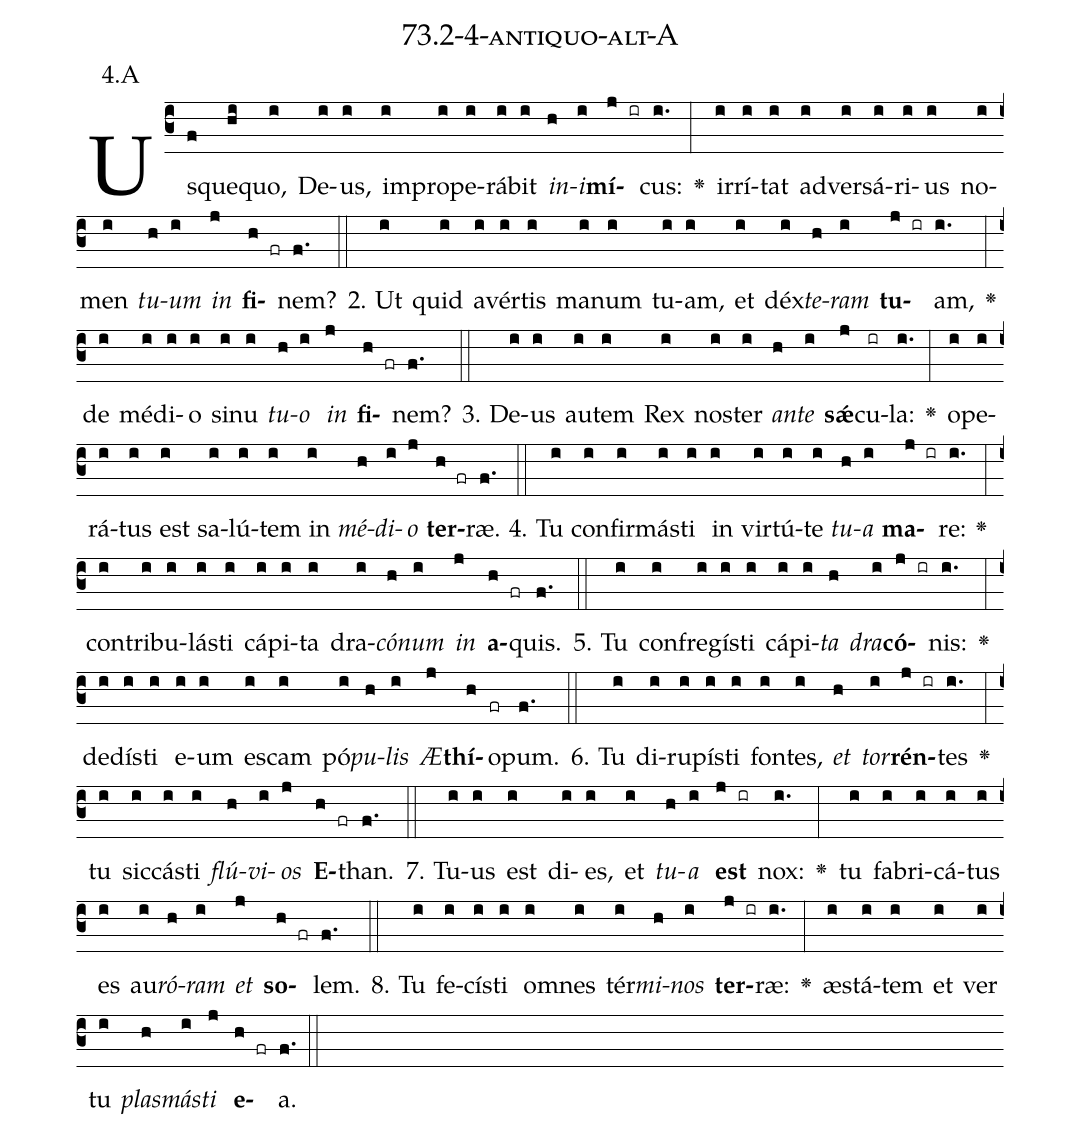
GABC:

name: 73.2-4-antiquo-alt-A;
annotation: 4.A;
%%
(c3)Us(f)que(hi)quo,(i) De(i)us,(i) im(i)pro(i)pe(i)rá(i)bit(i) <i>in</i>(h)<i>i</i>(i)<b>mí</b>(j ir)cus:(i.) <v>\greheightstar</v>(:) ir(i)rí(i)tat(i) ad(i)ver(i)sá(i)ri(i)us(i) no(i)men(i) <i>tu</i>(h)<i>um</i>(i) <i>in</i>(j) <b>fi</b>(h fr)nem?(f.) (::)
2. Ut(i) quid(i) a(i)vér(i)tis(i) ma(i)num(i) tu(i)am,(i) et(i) déx(i)<i>te</i>(h)<i>ram</i>(i) <b>tu</b>(j ir)am,(i.) <v>\greheightstar</v>(:) de(i) mé(i)di(i)o(i) si(i)nu(i) <i>tu</i>(h)<i>o</i>(i) <i>in</i>(j) <b>fi</b>(h fr)nem?(f.) (::)
3. De(i)us(i) au(i)tem(i) Rex(i) nos(i)ter(i) <i>an</i>(h)<i>te</i>(i) <b>sǽ</b>(j)cu(ir)la:(i.) <v>\greheightstar</v>(:) o(i)pe(i)rá(i)tus(i) est(i) sa(i)lú(i)tem(i) in(i) <i>mé</i>(h)<i>di</i>(i)<i>o</i>(j) <b>ter</b>(h fr)ræ.(f.) (::)
4. Tu(i) con(i)fir(i)más(i)ti(i) in(i) vir(i)tú(i)te(i) <i>tu</i>(h)<i>a</i>(i) <b>ma</b>(j ir)re:(i.) <v>\greheightstar</v>(:) con(i)tri(i)bu(i)lás(i)ti(i) cá(i)pi(i)ta(i) dra(i)<i>có</i>(h)<i>num</i>(i) <i>in</i>(j) <b>a</b>(h fr)quis.(f.) (::)
5. Tu(i) con(i)fre(i)gís(i)ti(i) cá(i)pi(i)<i>ta</i>(h) <i>dra</i>(i)<b>có</b>(j ir)nis:(i.) <v>\greheightstar</v>(:) de(i)dís(i)ti(i) e(i)um(i) es(i)cam(i) pó(i)<i>pu</i>(h)<i>lis</i>(i) <i>Æ</i>(j)<b>thí</b>(h)o(fr)pum.(f.) (::)
6. Tu(i) di(i)ru(i)pís(i)ti(i) fon(i)tes,(i) <i>et</i>(h) <i>tor</i>(i)<b>rén</b>(j ir)tes(i.) <v>\greheightstar</v>(:) tu(i) sic(i)cás(i)ti(i) <i>flú</i>(h)<i>vi</i>(i)<i>os</i>(j) <b>E</b>(h fr)than.(f.) (::)
7. Tu(i)us(i) est(i) di(i)es,(i) et(i) <i>tu</i>(h)<i>a</i>(i) <b>est</b>(j ir) nox:(i.) <v>\greheightstar</v>(:) tu(i) fa(i)bri(i)cá(i)tus(i) es(i) au(i)<i>ró</i>(h)<i>ram</i>(i) <i>et</i>(j) <b>so</b>(h fr)lem.(f.) (::)
8. Tu(i) fe(i)cís(i)ti(i) om(i)nes(i) tér(i)<i>mi</i>(h)<i>nos</i>(i) <b>ter</b>(j ir)ræ:(i.) <v>\greheightstar</v>(:) æs(i)tá(i)tem(i) et(i) ver(i) tu(i) <i>plas</i>(h)<i>más</i>(i)<i>ti</i>(j) <b>e</b>(h fr)a.(f.) (::)
